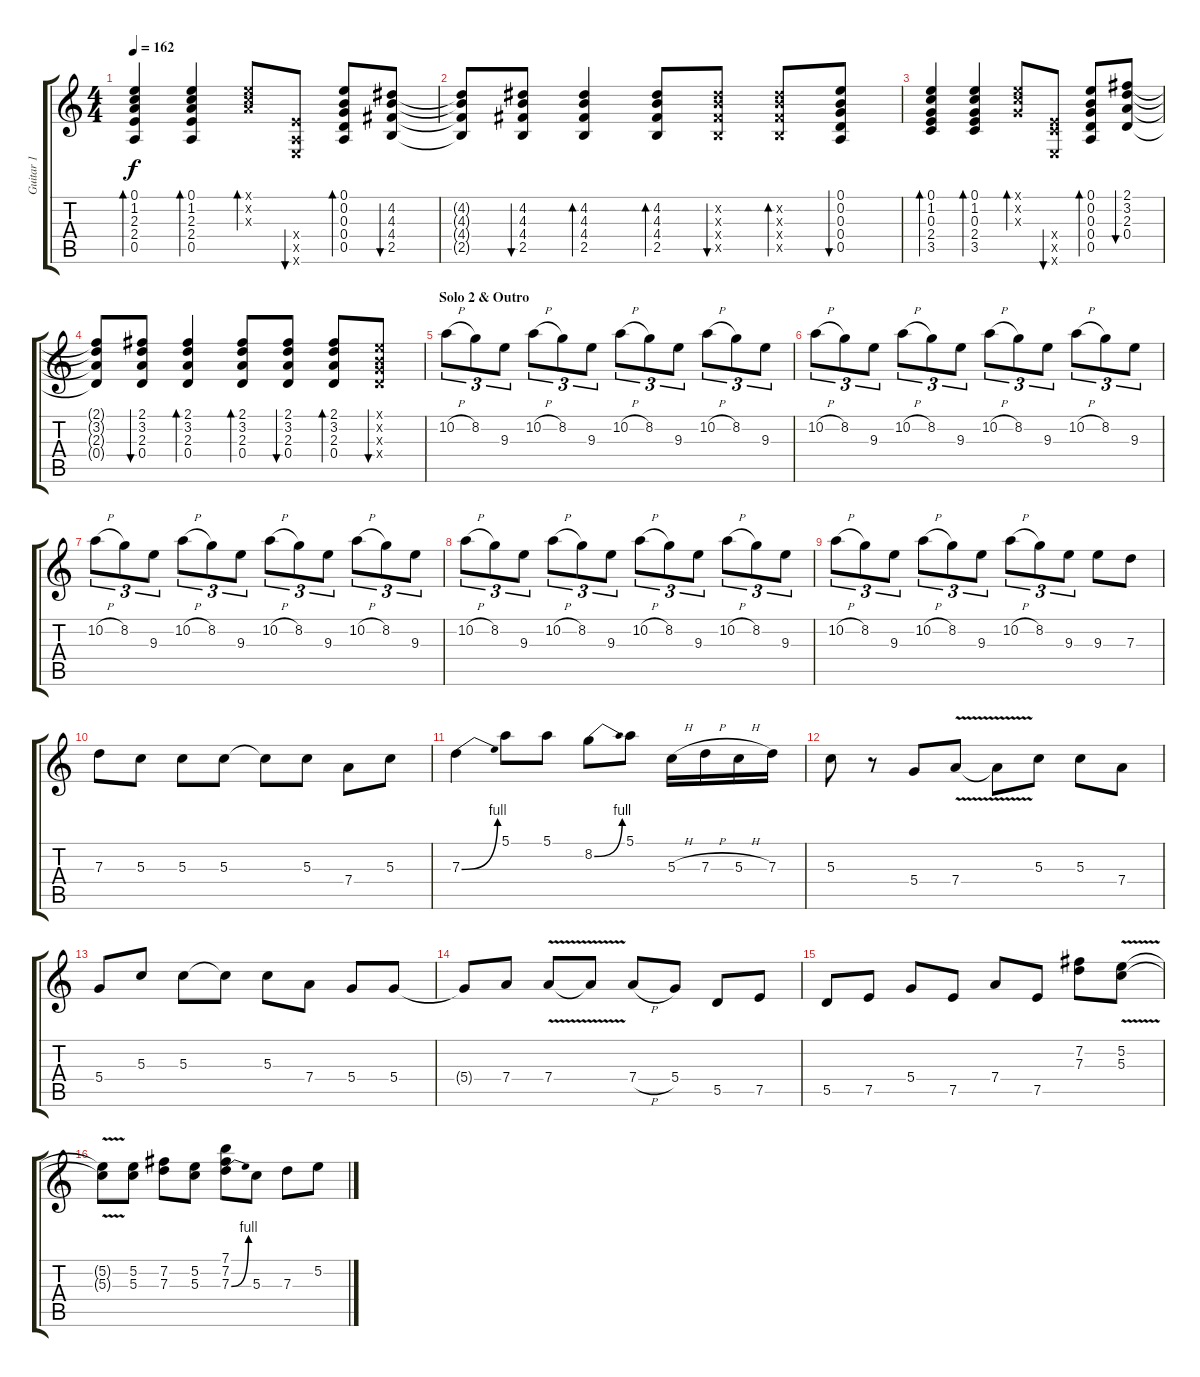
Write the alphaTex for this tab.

\track ("Guitar 1" "Guitar 1") {instrument acousticguitarsteel}
\staff {score tabs}
\tuning (E4 B3 G3 D3 A2 E2) {hide}
\ts (4 4)
\tempo 162
\clef g2
\ks c
(0.1 1.2 2.3 2.4 0.5).4{bd 60 dy f} (0.1 1.2 2.3 2.4 0.5).4{bd 60} (0.1{x} 1.2{x} 2.3{x}).8{bd 60} (2.4{x} 0.5{x} 0.6{x}).8{bu 60} (0.1 0.2 0.3 0.4 0.5).8{bd 60} (4.2 4.3 4.4 2.5).8{bu 60} |
(4.2{t} 4.3{t} 4.4{t} 2.5{t}).8 (4.2 4.3 4.4 2.5).8{bu 60} (4.2 4.3 4.4 2.5).4{bd 60} (4.2 4.3 4.4 2.5).8{bd 60} (4.2{x} 4.3{x} 4.4{x} 2.5{x}).8{bu 60} (4.2{x} 4.3{x} 4.4{x} 2.5{x}).8{bd 60} (0.1 0.2 0.3 0.4 0.5).8{bu 60} |
(0.1 1.2 0.3 2.4 3.5).4{bd 60} (0.1 1.2 0.3 2.4 3.5).4{bd 60} (0.1{x} 1.2{x} 0.3{x}).8{bd 60} (2.4{x} 3.5{x} 0.6{x}).8{bu 60} (0.1 0.2 0.3 0.4 0.5).8{bd 60} (2.1 3.2 2.3 0.4).8{bu 60} |
(2.1{t} 3.2{t} 2.3{t} 0.4{t}).8 (2.1 3.2 2.3 0.4).8{bu 60} (2.1 3.2 2.3 0.4).4{bd 60} (2.1 3.2 2.3 0.4).8{bd 60} (2.1 3.2 2.3 0.4).8{bu 60} (2.1 3.2 2.3 0.4).8{bd 60} (0.1{x} 0.2{x} 0.3{x} 0.4{x}).8{bu 60} |
\section ("" "Solo 2 & Outro")
10.2{h}.8{tu (3 2) volume 16} 8.2.8{tu (3 2)} 9.3.8{tu (3 2)} 10.2{h}.8{tu (3 2)} 8.2.8{tu (3 2)} 9.3.8{tu (3 2)} 10.2{h}.8{tu (3 2)} 8.2.8{tu (3 2)} 9.3.8{tu (3 2)} 10.2{h}.8{tu (3 2)} 8.2.8{tu (3 2)} 9.3.8{tu (3 2)} |
10.2{h}.8{tu (3 2)} 8.2.8{tu (3 2)} 9.3.8{tu (3 2)} 10.2{h}.8{tu (3 2)} 8.2.8{tu (3 2)} 9.3.8{tu (3 2)} 10.2{h}.8{tu (3 2)} 8.2.8{tu (3 2)} 9.3.8{tu (3 2)} 10.2{h}.8{tu (3 2)} 8.2.8{tu (3 2)} 9.3.8{tu (3 2)} |
10.2{h}.8{tu (3 2)} 8.2.8{tu (3 2)} 9.3.8{tu (3 2)} 10.2{h}.8{tu (3 2)} 8.2.8{tu (3 2)} 9.3.8{tu (3 2)} 10.2{h}.8{tu (3 2)} 8.2.8{tu (3 2)} 9.3.8{tu (3 2)} 10.2{h}.8{tu (3 2)} 8.2.8{tu (3 2)} 9.3.8{tu (3 2)} |
10.2{h}.8{tu (3 2)} 8.2.8{tu (3 2)} 9.3.8{tu (3 2)} 10.2{h}.8{tu (3 2)} 8.2.8{tu (3 2)} 9.3.8{tu (3 2)} 10.2{h}.8{tu (3 2)} 8.2.8{tu (3 2)} 9.3.8{tu (3 2)} 10.2{h}.8{tu (3 2)} 8.2.8{tu (3 2)} 9.3.8{tu (3 2)} |
10.2{h}.8{tu (3 2)} 8.2.8{tu (3 2)} 9.3.8{tu (3 2)} 10.2{h}.8{tu (3 2)} 8.2.8{tu (3 2)} 9.3.8{tu (3 2)} 10.2{h}.8{tu (3 2)} 8.2.8{tu (3 2)} 9.3.8{tu (3 2)} 9.3.8 7.3.8 |
7.3.8 5.3.8 5.3.8 5.3.8 5.3{t}.8 5.3.8 7.4.8 5.3.8 |
7.3{be (bend 0 0 60 4)}.4 5.1.8 5.1.8 8.2{be (bend 0 0 60 4)}.8 5.1.8 5.3{h}.16 7.3{h}.16 5.3{h}.16 7.3.16 |
5.3.8 r.8 5.4.8 7.4{v}.8 7.4{t}.8 5.3.8 5.3.8 7.4.8 |
5.4.8 5.3.8 5.3.8 5.3{t}.8 5.3.8 7.4.8 5.4.8 5.4.8 |
5.4{t}.8 7.4.8 7.4{v}.8 7.4{t}.8 7.4{h}.8 5.4.8 5.5.8 7.5.8 |
5.5.8 7.5.8 5.4.8 7.5.8 7.4.8 7.5.8 (7.2 7.3).8 (5.2{v} 5.3).8 |
(5.2{t} 5.3{t}).8 (5.2 5.3).8 (7.2 7.3).8 (5.2 5.3).8 (7.1 7.2 7.3{be (bend 0 0 60 4)}).8 5.3.8 7.3.8 5.2.8
